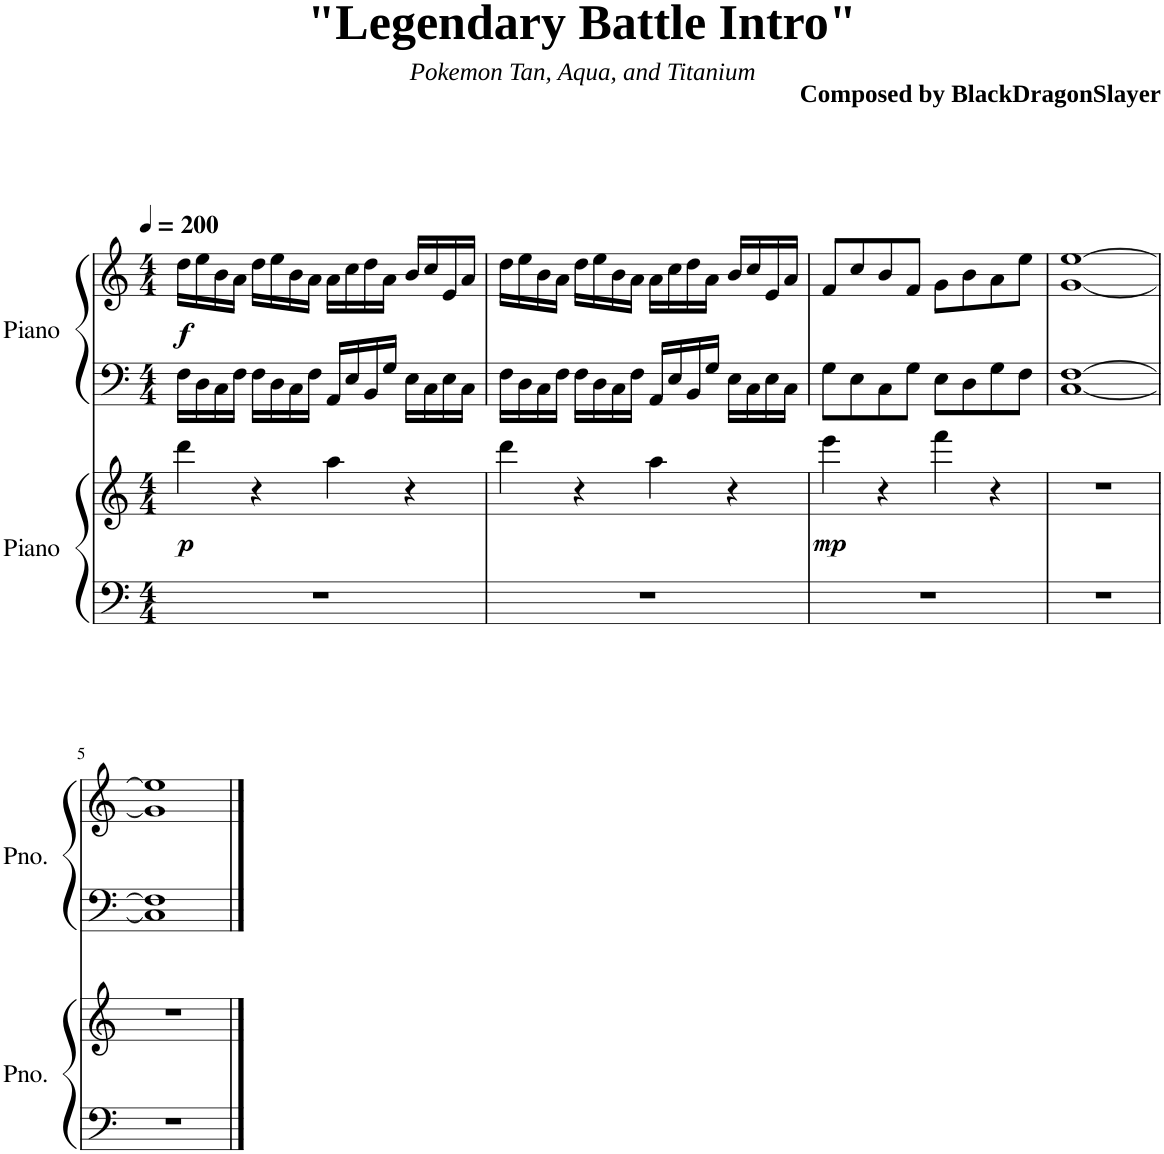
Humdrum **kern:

**kern	**kern	**dynam	**kern	**kern	**dynam
*part2	*part2	*part2	*part1	*part1	*part1
*staff4	*staff3	*staff3/4	*staff2	*staff1	*staff1/2
*I"Piano	*	*	*I"Piano	*	*
*I'Pno.	*	*	*I'Pno.	*	*
*clefF4	*clefG2	*	*clefF4	*clefG2	*
*k[]	*k[]	*	*k[]	*k[]	*
*M4/4	*M4/4	*	*M4/4	*M4/4	*
*MM200	*MM200	*	*MM200	*MM200	*
=1	=1	=1	=1	=1	=1
!	!	!LO:DY:b	!	!	!LO:DY:b
1r	4ddd\	p	16F\LL	16dd\LL	f
.	.	.	16D\	16ee\	.
.	.	.	16C\	16b\	.
.	.	.	16F\JJ	16a\JJ	.
.	4r	.	16F\LL	16dd\LL	.
.	.	.	16D\	16ee\	.
.	.	.	16C\	16b\	.
.	.	.	16F\JJ	16a\JJ	.
.	4aa\	.	16AA/LL	16a\LL	.
.	.	.	16E/	16cc\	.
.	.	.	16BB/	16dd\	.
.	.	.	16G/JJ	16a\JJ	.
.	4r	.	16E\LL	16b/LL	.
.	.	.	16C\	16cc/	.
.	.	.	16E\	16e/	.
.	.	.	16C\JJ	16a/JJ	.
=2	=2	=2	=2	=2	=2
1r	4ddd\	.	16F\LL	16dd\LL	.
.	.	.	16D\	16ee\	.
.	.	.	16C\	16b\	.
.	.	.	16F\JJ	16a\JJ	.
.	4r	.	16F\LL	16dd\LL	.
.	.	.	16D\	16ee\	.
.	.	.	16C\	16b\	.
.	.	.	16F\JJ	16a\JJ	.
.	4aa\	.	16AA/LL	16a\LL	.
.	.	.	16E/	16cc\	.
.	.	.	16BB/	16dd\	.
.	.	.	16G/JJ	16a\JJ	.
.	4r	.	16E\LL	16b/LL	.
.	.	.	16C\	16cc/	.
.	.	.	16E\	16e/	.
.	.	.	16C\JJ	16a/JJ	.
=3	=3	=3	=3	=3	=3
!	!	!LO:DY:b	!	!	!
1r	4eee\	mp	8G\L	8f/L	.
.	.	.	8E\	8cc/	.
.	4r	.	8C\	8b/	.
.	.	.	8G\J	8f/J	.
.	4fff\	.	8E\L	8g\L	.
.	.	.	8D\	8b\	.
.	4r	.	8G\	8a\	.
.	.	.	8F\J	8ee\J	.
=4	=4	=4	=4	=4	=4
1r	1r	.	[1C [1F	[1g [1ee	.
!!LO:LB:g=z
=5	=5	=5	=5	=5	=5
1r	1r	.	1C] 1F]	1g] 1ee]	.
==	==	==	==	==	==
*-	*-	*-	*-	*-	*-
